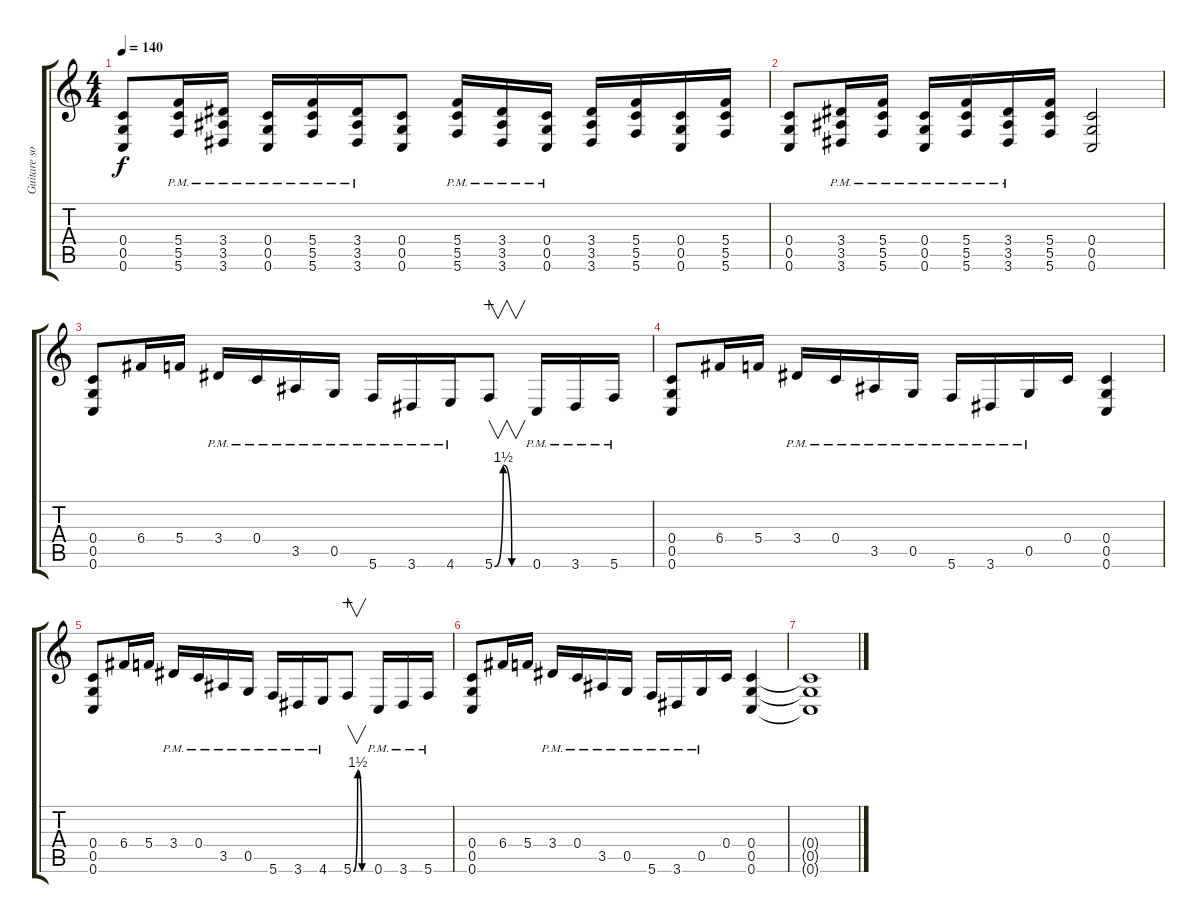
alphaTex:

\track ("Guitare solo" "Guitare so") {instrument distortionguitar}
\staff {score tabs}
\tuning (D4 A3 F3 C3 G2 C2) {hide}
\ts (4 4)
\tempo 140
\clef g2
\ks c
(0.4 0.5 0.6).8{dy f} (5.4{pm} 5.5{pm} 5.6{pm}).16 (3.4{pm} 3.5{pm} 3.6{pm}).16 (0.4{pm} 0.5{pm} 0.6{pm}).16 (5.4{pm} 5.5{pm} 5.6{pm}).16 (3.4{pm} 3.5{pm} 3.6{pm}).16 (0.4 0.5 0.6).8 (5.4{pm} 5.5{pm} 5.6{pm}).16 (3.4{pm} 3.5{pm} 3.6{pm}).16 (0.4{pm} 0.5{pm} 0.6{pm}).16 (3.4 3.5 3.6).16 (5.4 5.5 5.6).16 (0.4 0.5 0.6).16 (5.4 5.5 5.6).16 |
(0.4 0.5 0.6).8 (3.4{pm} 3.5{pm} 3.6{pm}).16 (5.4{pm} 5.5{pm} 5.6{pm}).16 (0.4{pm} 0.5{pm} 0.6{pm}).16 (5.4{pm} 5.5{pm} 5.6{pm}).16 (3.4{pm} 3.5{pm} 3.6{pm}).16 (5.4 5.5 5.6).16 (0.4 0.5 0.6).2 |
(0.4 0.5 0.6).8{balance 16} 6.4.16 5.4.16 3.4{pm}.16 0.4{pm}.16 3.5{pm}.16 0.5{pm}.16 5.6{pm}.16 3.6{pm}.16 4.6{pm}.16 5.6{be (custom 0 0 15 6 30 0 60 0)}.8{v wahc} 0.6{pm}.16 3.6{pm}.16 5.6{pm}.16 |
(0.4 0.5 0.6).8 6.4.16 5.4.16 3.4{pm}.16 0.4{pm}.16 3.5{pm}.16 0.5{pm}.16 5.6{pm}.16 3.6{pm}.16 0.5{pm}.16 0.4.16 (0.4 0.5 0.6).4 |
(0.4 0.5 0.6).8 6.4.16 5.4.16 3.4{pm}.16 0.4{pm}.16 3.5{pm}.16 0.5{pm}.16 5.6{pm}.16 3.6{pm}.16 4.6{pm}.16 5.6{be (custom 0 0 15 6 30 0 60 0)}.8{v wahc} 0.6{pm}.16 3.6{pm}.16 5.6{pm}.16 |
(0.4 0.5 0.6).8 6.4.16 5.4.16 3.4{pm}.16 0.4{pm}.16 3.5{pm}.16 0.5{pm}.16 5.6{pm}.16 3.6{pm}.16 0.5{pm}.16 0.4.16 (0.4 0.5 0.6).4 |
(0.4{t} 0.5{t} 0.6{t}).1
